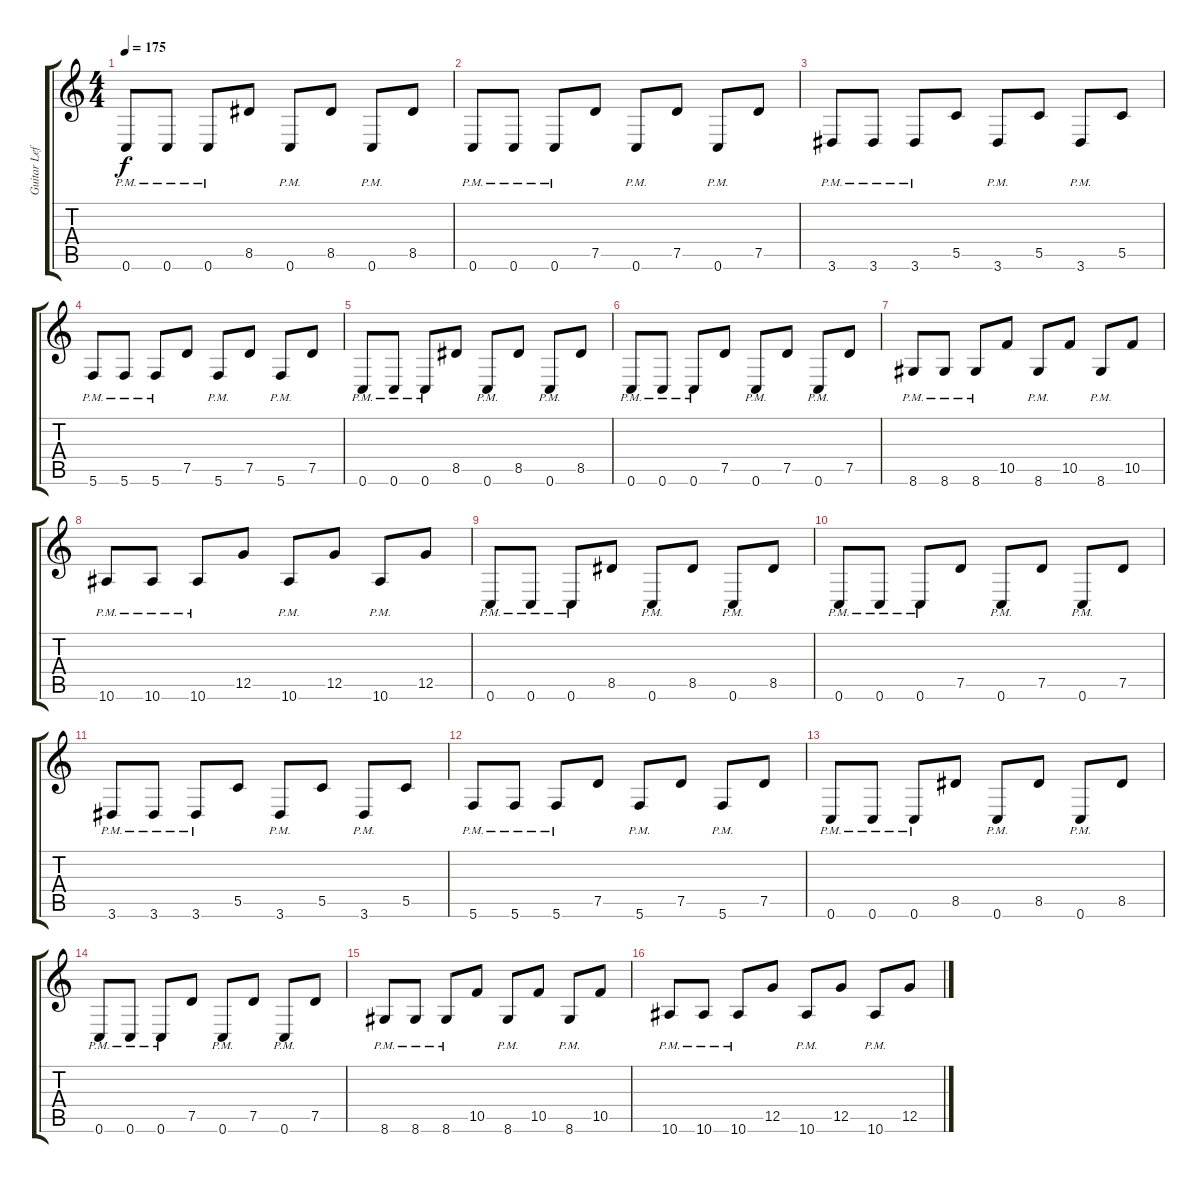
\track ("Guitar Left" "Guitar Lef") {instrument distortionguitar}
\staff {score tabs}
\tuning (D4 A3 F3 C3 G2 C2) {hide}
\ts (4 4)
\tempo 175
\clef g2
\ks c
0.6{pm}.8{dy f} 0.6{pm}.8 0.6{pm}.8 8.5.8 0.6{pm}.8 8.5.8 0.6{pm}.8 8.5.8 |
0.6{pm}.8 0.6{pm}.8 0.6{pm}.8 7.5.8 0.6{pm}.8 7.5.8 0.6{pm}.8 7.5.8 |
3.6{pm}.8 3.6{pm}.8 3.6{pm}.8 5.5.8 3.6{pm}.8 5.5.8 3.6{pm}.8 5.5.8 |
5.6{pm}.8 5.6{pm}.8 5.6{pm}.8 7.5.8 5.6{pm}.8 7.5.8 5.6{pm}.8 7.5.8 |
0.6{pm}.8 0.6{pm}.8 0.6{pm}.8 8.5.8 0.6{pm}.8 8.5.8 0.6{pm}.8 8.5.8 |
0.6{pm}.8 0.6{pm}.8 0.6{pm}.8 7.5.8 0.6{pm}.8 7.5.8 0.6{pm}.8 7.5.8 |
8.6{pm}.8 8.6{pm}.8 8.6{pm}.8 10.5.8 8.6{pm}.8 10.5.8 8.6{pm}.8 10.5.8 |
10.6{pm}.8 10.6{pm}.8 10.6{pm}.8 12.5.8 10.6{pm}.8 12.5.8 10.6{pm}.8 12.5.8 |
0.6{pm}.8 0.6{pm}.8 0.6{pm}.8 8.5.8 0.6{pm}.8 8.5.8 0.6{pm}.8 8.5.8 |
0.6{pm}.8 0.6{pm}.8 0.6{pm}.8 7.5.8 0.6{pm}.8 7.5.8 0.6{pm}.8 7.5.8 |
3.6{pm}.8 3.6{pm}.8 3.6{pm}.8 5.5.8 3.6{pm}.8 5.5.8 3.6{pm}.8 5.5.8 |
5.6{pm}.8 5.6{pm}.8 5.6{pm}.8 7.5.8 5.6{pm}.8 7.5.8 5.6{pm}.8 7.5.8 |
0.6{pm}.8 0.6{pm}.8 0.6{pm}.8 8.5.8 0.6{pm}.8 8.5.8 0.6{pm}.8 8.5.8 |
0.6{pm}.8 0.6{pm}.8 0.6{pm}.8 7.5.8 0.6{pm}.8 7.5.8 0.6{pm}.8 7.5.8 |
8.6{pm}.8 8.6{pm}.8 8.6{pm}.8 10.5.8 8.6{pm}.8 10.5.8 8.6{pm}.8 10.5.8 |
10.6{pm}.8 10.6{pm}.8 10.6{pm}.8 12.5.8 10.6{pm}.8 12.5.8 10.6{pm}.8 12.5.8
